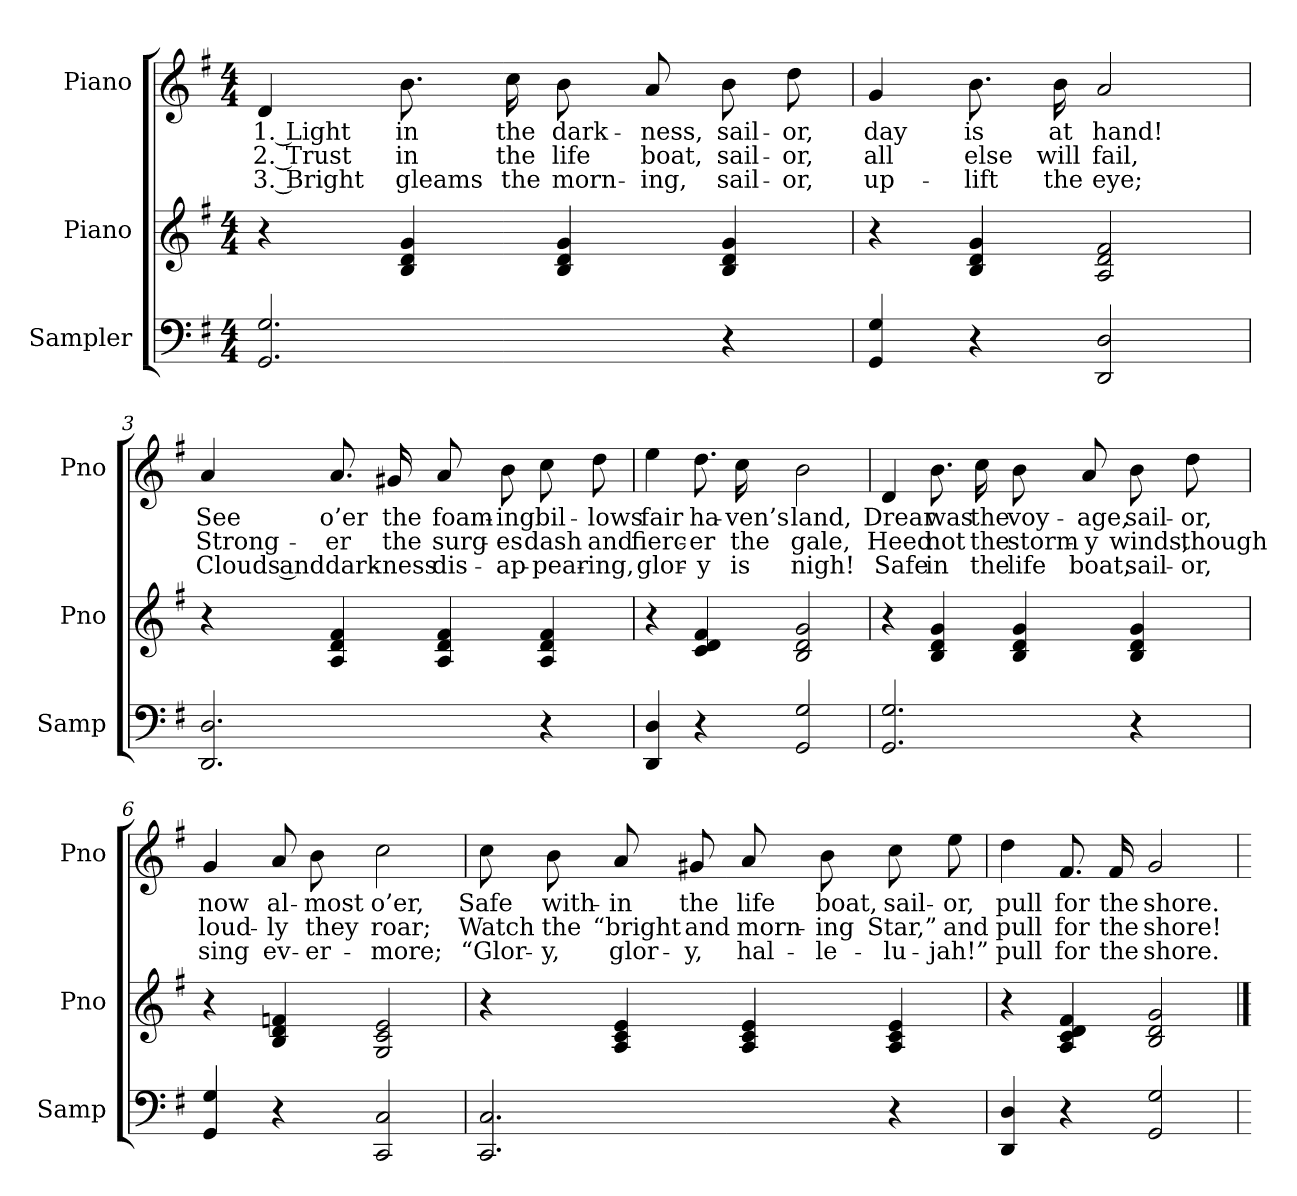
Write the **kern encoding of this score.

**kern	**kern	**kern	**text	**text	**text
*part3	*part2	*part1	*part1	*part1	*part1
*staff3	*staff2	*staff1	*staff1	*staff1	*staff1
*I"Sampler	*I"Piano	*I"Piano	*	*	*
*I'Samp	*I'Pno	*I'Pno	*	*	*
*clefF4	*clefG2	*clefG2	*	*	*
*k[f#]	*k[f#]	*k[f#]	*	*	*
*G:	*G:	*G:	*	*	*
*M4/4	*M4/4	*M4/4	*	*	*
=1	=1	=1	=1	=1	=1
2.GG 2.G	4r	4d	1. Light	2. Trust	3. Bright
.	4B 4d 4g	8.b	in	in	gleams
.	.	16cc	the	the	the
.	4B 4d 4g	8b	dark-	life	morn-
.	.	8a	-ness,	boat,	-ing,
4r	4B 4d 4g	8b	sail-	sail-	sail-
.	.	8dd	-or,	-or,	-or,
=2	=2	=2	=2	=2	=2
4GG 4G	4r	4g	day	all	up-
4r	4B 4d 4g	8.b	is	else	-lift
.	.	16b	at	will	the
2DD 2D	2A 2d 2f#	2a	hand!	fail,	eye;
=3	=3	=3	=3	=3	=3
2.DD 2.D	4r	4a	See	Strong-	Clouds and
.	4A 4d 4f#	8.a	o’er	-er	dark-
.	.	16g#X	the	the	-ness
.	4A 4d 4f#	8a	foam-	surg-	dis-
.	.	8b	-ing	-es	-ap-
4r	4A 4d 4f#	8cc	bil-	dash	-pear-
.	.	8dd	-lows	and	-ing,
=4	=4	=4	=4	=4	=4
4DD 4D	4r	4ee	fair	fierc-	glor-
4r	4c 4d 4f#	8.dd	ha-	-er	-y
.	.	16cc	-ven’s	the	is
2GG 2G	2B 2d 2g	2b	land,	gale,	nigh!
=5	=5	=5	=5	=5	=5
2.GG 2.G	4r	4d	Drear	Heed	Safe
.	4B 4d 4g	8.b	was	not	in
.	.	16cc	the	the	the
.	4B 4d 4g	8b	voy-	storm-	life
.	.	8a	-age,	-y	boat,
4r	4B 4d 4g	8b	sail-	winds,	sail-
.	.	8dd	-or,	though	-or,
=6	=6	=6	=6	=6	=6
4GG 4G	4r	4g	now	loud-	sing
4r	4B 4d 4fn	8a	al-	-ly	ev-
.	.	8b	-most	they	-er-
2CC 2C	2G 2c 2e	2cc	o’er,	roar;	-more;
=7	=7	=7	=7	=7	=7
2.CC 2.C	4r	8cc	Safe	Watch	“Glor-
.	.	8b	with-	the	-y,
.	4A 4c 4e	8a	-in	“bright	glor-
.	.	8g#X	the	and	-y,
.	4A 4c 4e	8a	life	morn-	hal-
.	.	8b	boat,	-ing	-le-
4r	4A 4c 4e	8cc	sail-	Star,”	-lu-
.	.	8ee	-or,	and	-jah!”
=8	=8	=8	=8	=8	=8
4DD 4D	4r	4dd	pull	pull	pull
4r	4A 4c 4d 4f#	8.f#	for	for	for
.	.	16f#	the	the	the
2GG 2G	2B 2d 2g	2g	shore.	shore!	shore.
=	==	=	=	=	=
*-	*-	*-	*-	*-	*-
